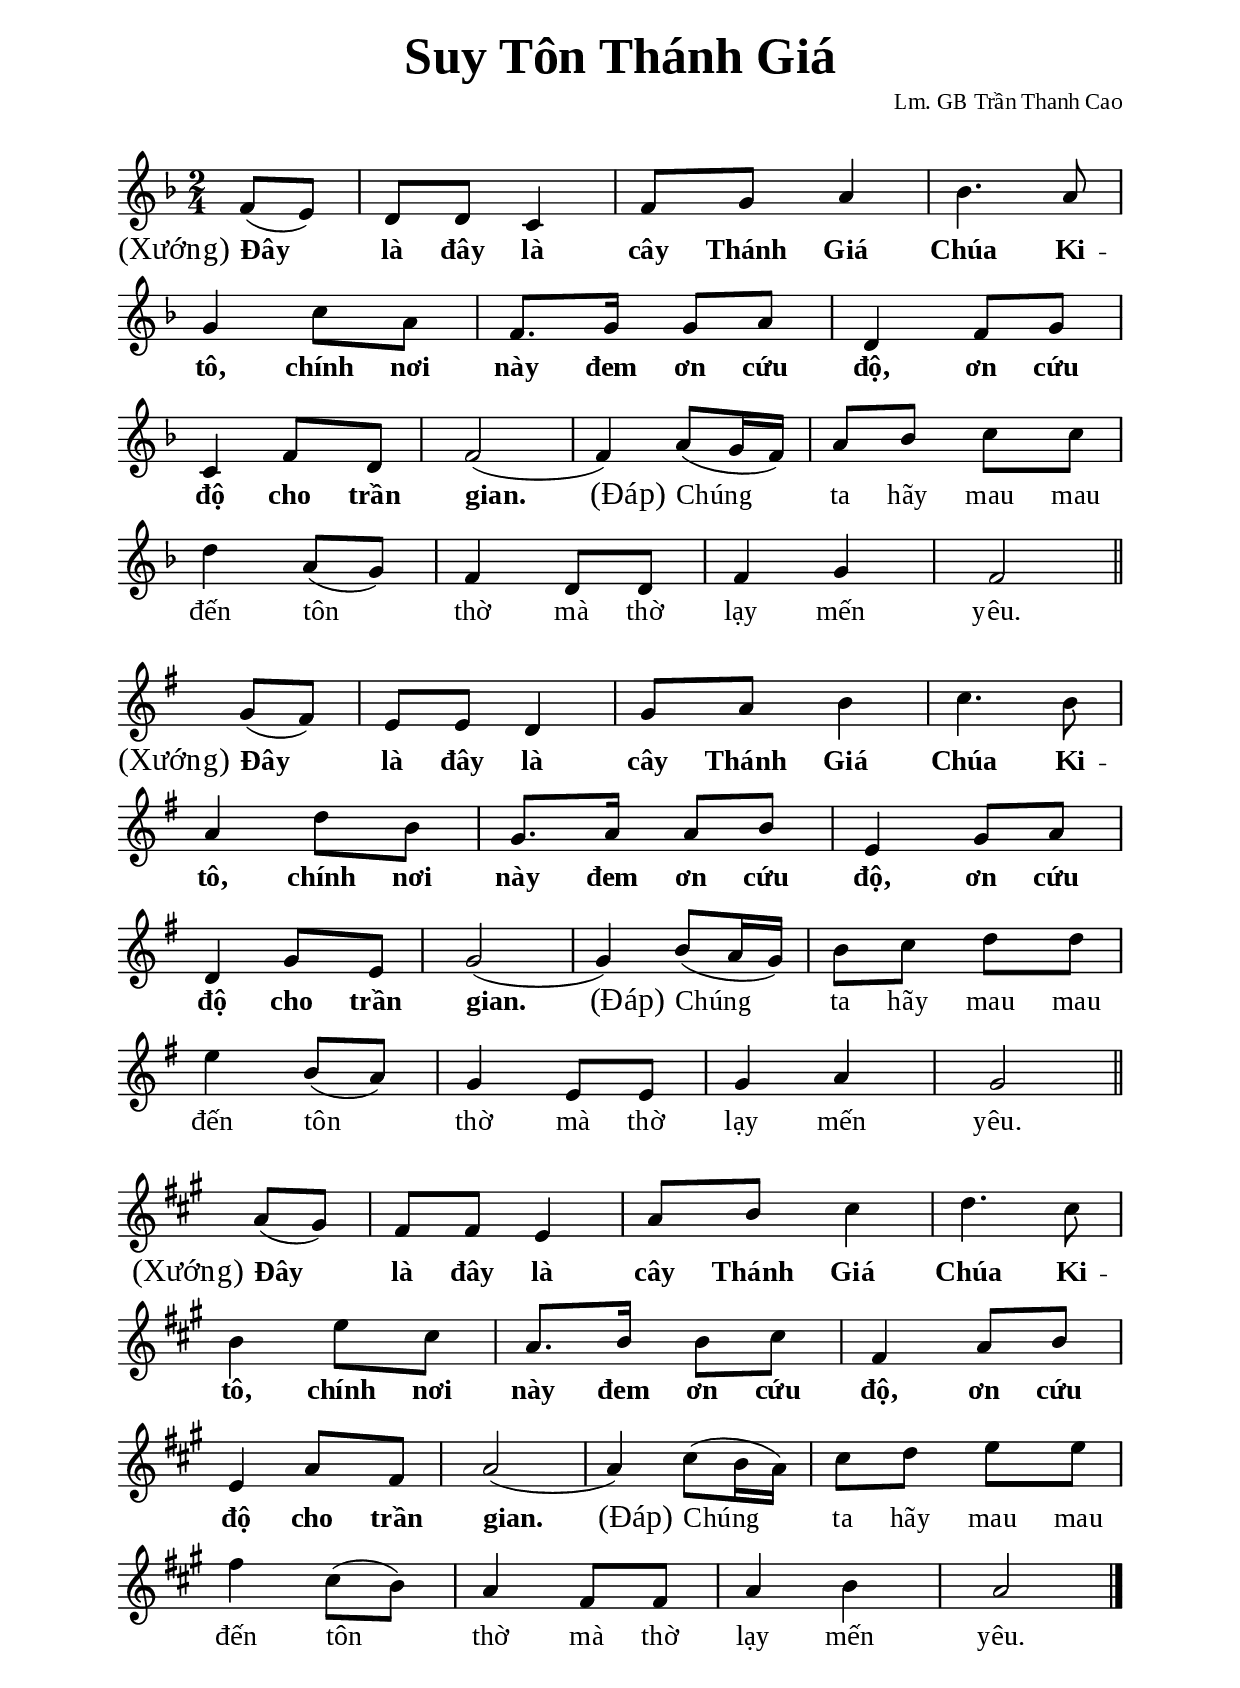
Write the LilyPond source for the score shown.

% Cài đặt chung
\version "2.22.1"
\include "english.ly"

\header {
  title = \markup { \fontsize #3 "Suy Tôn Thánh Giá" }
  poet = " "
  composer = "Lm. GB Trần Thanh Cao"
  arranger = " "
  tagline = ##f
}

\paper {
  #(set-paper-size "a4")
  top-margin = 10\mm
  bottom-margin = 10\mm
  left-margin = 20\mm
  right-margin = 20\mm
  indent = #0
  #(define fonts
    (make-pango-font-tree
      "Liberation Serif"
      "Liberation Serif"
      "Liberation Serif"
      (/ 20 20)))
  page-count = #1
}

% Nhạc phiên khúc
nhacPhienKhucMot = \relative c' {
  \partial 4 f8( e) |
  d d c4 |
  f8 g a4 |
  bf4. a8 |
  g4 c8 a |
  f8. g16 g8 a |
  d,4 f8 g |
  c,4 f8 d |
  f2( |
  f4) a8( g16 f) |
  a8 bf c c |
  d4 a8( g) |
  f4 d8 d |
  f4 g |
  f2 \bar "||"
}

nhacPhienKhucHai = \relative c'' {
  \partial 4 g8( fs) |
  e e d4 |
  g8 a b4 |
  c4. b8 |
  a4 d8 b |
  g8. a16 a8 b |
  e,4 g8 a |
  d,4 g8 e |
  g2( |
  g4) b8( a16 g) |
  b8 c d d |
  e4 b8( a) |
  g4 e8 e |
  g4 a |
  g2 \bar "||"
}

nhacPhienKhucBa = \relative c'' {
  \partial 4 a8( gs) |
  fs fs e4 |
  a8 b cs4 |
  d4. cs8 |
  b4 e8 cs |
  a8. b16 b8 cs |
  fs,4 a8 b |
  e,4 a8 fs |
  a2( |
  a4) cs8( b16 a) |
  cs8 d e e |
  fs4 cs8( b) |
  a4 fs8 fs |
  a4 b |
  a2 \bar "|."
}

% Lời phiên khúc
loiPhienKhuc = \lyricmode {
  \override Lyrics.LyricText.font-series = #'bold
  \set stanza = \markup { \fontsize #3 \normal-text "(Xướng)" }
  Đây là đây là cây Thánh Giá Chúa Ki -- tô,
  chính nơi này đem ơn cứu độ,
  ơn cứu độ cho trần gian.
  \override Lyrics.LyricText.font-series = #'normal
  \set stanza = \markup { \fontsize #3 \normal-text "(Đáp)" }
  Chúng ta hãy mau mau đến tôn thờ mà thờ lạy mến yêu.
}

% Dàn trang
\score {
  \new ChoirStaff <<
    \new Staff = phienKhuc \with {
        \magnifyStaff #(magstep +0.5)
      }
      <<
      \new Voice = beSop {
        \key f \major \time 2/4 \nhacPhienKhucMot
      }
    >>
    \new Lyrics \lyricsto beSop \loiPhienKhuc
  >>
  \layout {
    \override Lyrics.LyricText.font-size = #+2
    \override Lyrics.LyricSpace.minimum-distance = #3.5
    \override Score.BarNumber.break-visibility = ##(#f #f #f)
    \override Score.SpacingSpanner.uniform-stretching = ##t
  } 
}

\score {
  \new ChoirStaff <<
    \new Staff = phienKhuc \with {
        \magnifyStaff #(magstep +0.5)
      }
      <<
      \new Voice = beSop {
        \key g \major \time 2/4 \nhacPhienKhucHai
      }
    >>
    \new Lyrics \lyricsto beSop \loiPhienKhuc
  >>
  \layout {
    \override Staff.TimeSignature.transparent = ##t
    \override Lyrics.LyricText.font-size = #+2
    \override Lyrics.LyricSpace.minimum-distance = #3.5
    \override Score.BarNumber.break-visibility = ##(#f #f #f)
    \override Score.SpacingSpanner.uniform-stretching = ##t
  } 
}

\score {
  \new ChoirStaff <<
    \new Staff = phienKhuc \with {
        \magnifyStaff #(magstep +0.5)
      }
      <<
      \new Voice = beSop {
        \key a \major \time 2/4 \nhacPhienKhucBa
      }
    >>
    \new Lyrics \lyricsto beSop \loiPhienKhuc
  >>
  \layout {
    \override Staff.TimeSignature.transparent = ##t
    \override Lyrics.LyricText.font-size = #+2
    \override Lyrics.LyricSpace.minimum-distance = #3.5
    \override Score.BarNumber.break-visibility = ##(#f #f #f)
    \override Score.SpacingSpanner.uniform-stretching = ##t
  } 
}